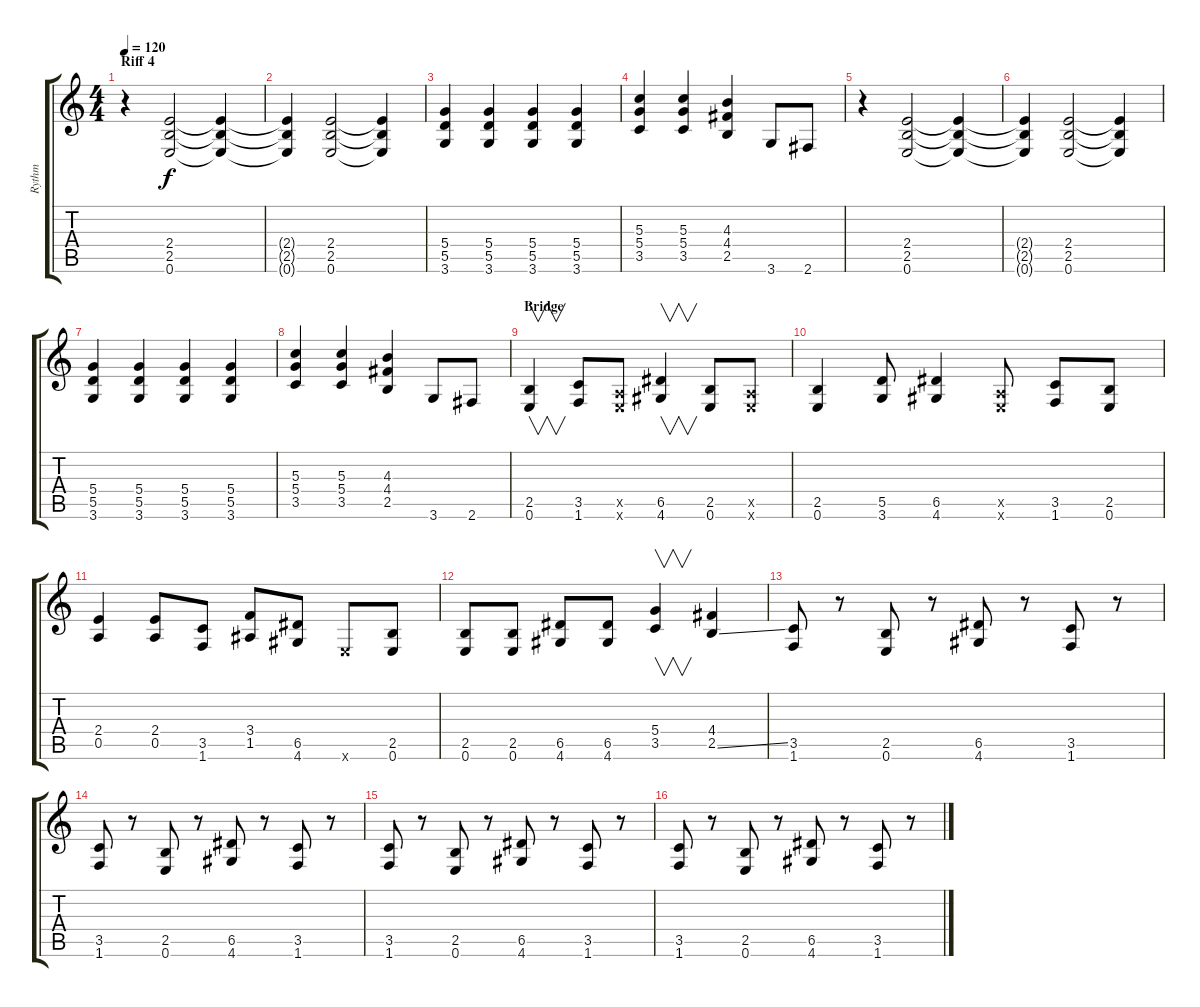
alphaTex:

\track ("Rythm" "Rythm") {instrument distortionguitar}
\staff {score tabs}
\tuning (E4 B3 G3 D3 A2 E2) {hide}
\ts (4 4)
\section ("" "Riff 4")
\tempo 120
\clef g2
\ks c
r.4{dy f} (2.4 2.5 0.6).2 (2.4{t} 2.5{t} 0.6{t}).4 |
(2.4{t} 2.5{t} 0.6{t}).4 (2.4 2.5 0.6).2 (2.4{t} 2.5{t} 0.6{t}).4 |
(5.4 5.5 3.6).4 (5.4 5.5 3.6).4 (5.4 5.5 3.6).4 (5.4 5.5 3.6).4 |
(5.3 5.4 3.5).4 (5.3 5.4 3.5).4 (4.3 4.4 2.5).4 3.6.8 2.6.8 |
r.4 (2.4 2.5 0.6).2 (2.4{t} 2.5{t} 0.6{t}).4 |
(2.4{t} 2.5{t} 0.6{t}).4 (2.4 2.5 0.6).2 (2.4{t} 2.5{t} 0.6{t}).4 |
(5.4 5.5 3.6).4 (5.4 5.5 3.6).4 (5.4 5.5 3.6).4 (5.4 5.5 3.6).4 |
(5.3 5.4 3.5).4 (5.3 5.4 3.5).4 (4.3 4.4 2.5).4 3.6.8 2.6.8 |
\section ("" "Bridge")
(2.5 0.6).4{v} (3.5 1.6).8 (0.5{x} 0.6{x}).8 (6.5 4.6).4{v} (2.5 0.6).8 (0.5{x} 0.6{x}).8 |
(2.5 0.6).4 (5.5 3.6).8 (6.5 4.6).4 (0.5{x} 0.6{x}).8 (3.5 1.6).8 (2.5 0.6).8 |
(2.4 0.5).4 (2.4 0.5).8 (3.5 1.6).8 (3.4 1.5).8 (6.5 4.6).8 0.6{x}.8 (2.5 0.6).8 |
(2.5 0.6).8 (2.5 0.6).8 (6.5 4.6).8 (6.5 4.6).8 (5.4 3.5).4{v} (4.4 2.5{ss}).4 |
(3.5 1.6).8 r.8 (2.5 0.6).8 r.8 (6.5 4.6).8 r.8 (3.5 1.6).8 r.8 |
(3.5 1.6).8 r.8 (2.5 0.6).8 r.8 (6.5 4.6).8 r.8 (3.5 1.6).8 r.8 |
(3.5 1.6).8 r.8 (2.5 0.6).8 r.8 (6.5 4.6).8 r.8 (3.5 1.6).8 r.8 |
(3.5 1.6).8 r.8 (2.5 0.6).8 r.8 (6.5 4.6).8 r.8 (3.5 1.6).8 r.8
